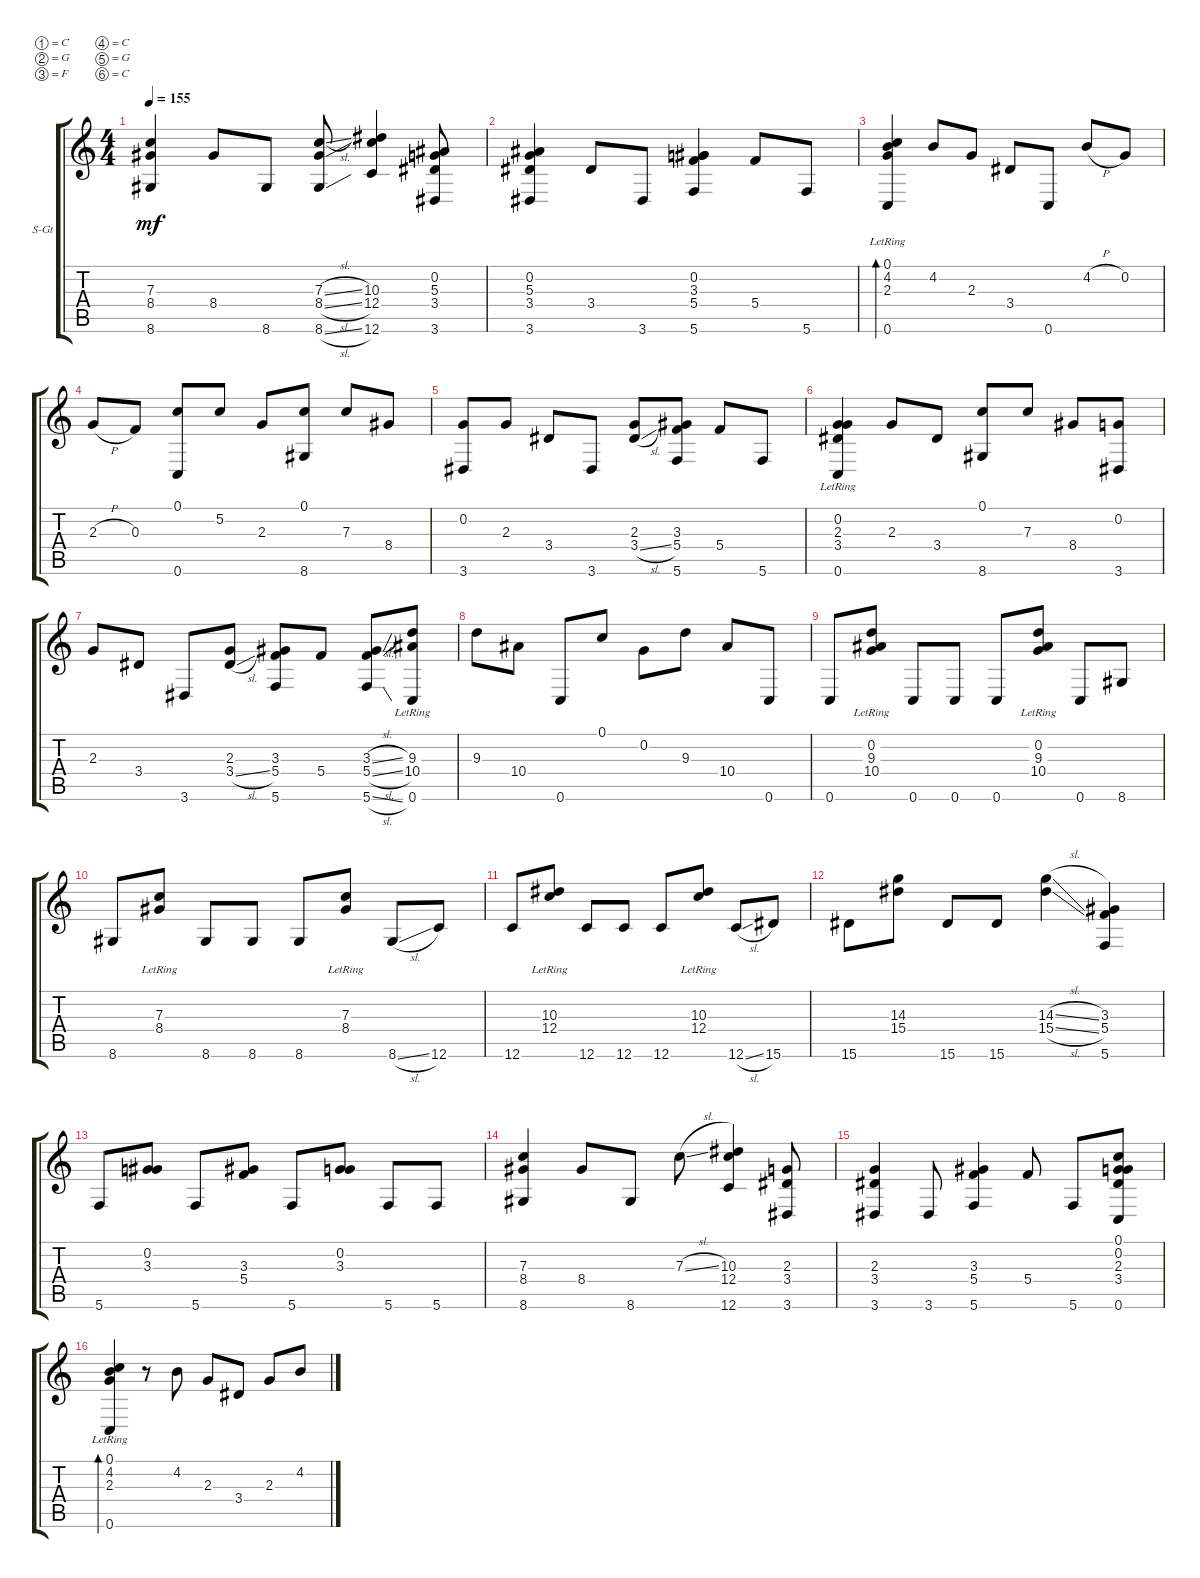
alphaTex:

\defaultSystemsLayout 4
\bracketExtendMode groupsimilarinstruments
\firstSystemTrackNameOrientation horizontal
\otherSystemsTrackNameOrientation horizontal
\track ("Steel Guitar" "S-Gt") {instrument acousticguitarsteel}
\staff {score tabs}
\tuning (C4 G3 F3 C3 G2 C2)
\ts (4 4)
\tempo 155
\clef g2
\ks c
(7.3 8.4 8.6).4{dy mf} 8.4.8 8.6.8 (8.6{sl} 8.4{sl} 7.3{sl}).8 (12.6 12.4 10.3).4 (3.6 3.4 5.3 0.2).8 |
(5.3 3.4 3.6 0.2).4 3.4.8 3.6.8 (5.6 5.4 3.3 0.2).4 5.4.8 5.6.8 |
(0.6 2.3 4.2{lr} 0.1).4{bd 330} 4.2.8 2.3.8 3.4.8 0.6.8 4.2{h}.8 0.2.8 |
2.3{h}.8 0.3.8 (0.1 0.6).8 5.2.8 2.3.8 (8.6 0.1).8 7.3.8 8.4.8 |
(3.6 0.2).8 2.3.8 3.4.8 3.6.8 (3.4{sl} 2.3).8 (5.4 3.3 5.6).8 5.4.8 5.6.8 |
(0.6 3.4 2.3{lr} 0.2{lr}).4 2.3.8 3.4.8 (8.6 0.1).8 7.3.8 8.4.8 (3.6 0.2).8 |
2.3.8 3.4.8 3.6.8 (3.4{sl} 2.3).8 (5.4 3.3 5.6).8 5.4.8 (5.6{sl} 5.4{sl} 3.3{sl}).8 (0.6{lr} 10.4{lr} 9.3{lr}).8 |
9.3.8 10.4.8 0.6.8 0.1.8 0.2.8 9.3.8 10.4.8 0.6.8 |
0.6.8 (10.4{lr} 9.3 0.2{lr}).8 0.6.8 0.6.8 0.6.8 (10.4 9.3{lr} 0.2{lr}).8 0.6.8 8.6.8 |
8.6.8 (8.4{lr} 7.3{lr}).8 8.6.8 8.6.8 8.6.8 (8.4{lr} 7.3{lr}).8 8.6{sl}.8 12.6.8 |
12.6.8 (12.4{lr} 10.3{lr}).8 12.6.8 12.6.8 12.6.8 (12.4{lr} 10.3{lr}).8 12.6{sl}.8 15.6.8 |
15.6.8 (15.4 14.3).8 15.6.8 15.6.8 (15.4{sl} 14.3{sl}).4 (5.6 5.4 3.3).4 |
5.6.8 (3.3 0.2).8 5.6.8 (5.4 3.3).8 5.6.8 (3.3 0.2).8 5.6.8 5.6.8 |
(8.6 8.4 7.3).4 8.4.8 8.6.8 7.3{sl}.8 (12.6 12.4 10.3).4 (3.6 3.4 2.3).8 |
(3.4 2.3 3.6).4 3.6.8 (5.6 5.4 3.3).4 5.4.8 5.6.8 (0.6 2.3 0.2 0.1 3.4).8 |
(0.6{lr} 2.3{lr} 4.2{lr} 0.1{lr}).4{bd 240} r.8 4.2.8 2.3.8 3.4.8 2.3.8 4.2.8
